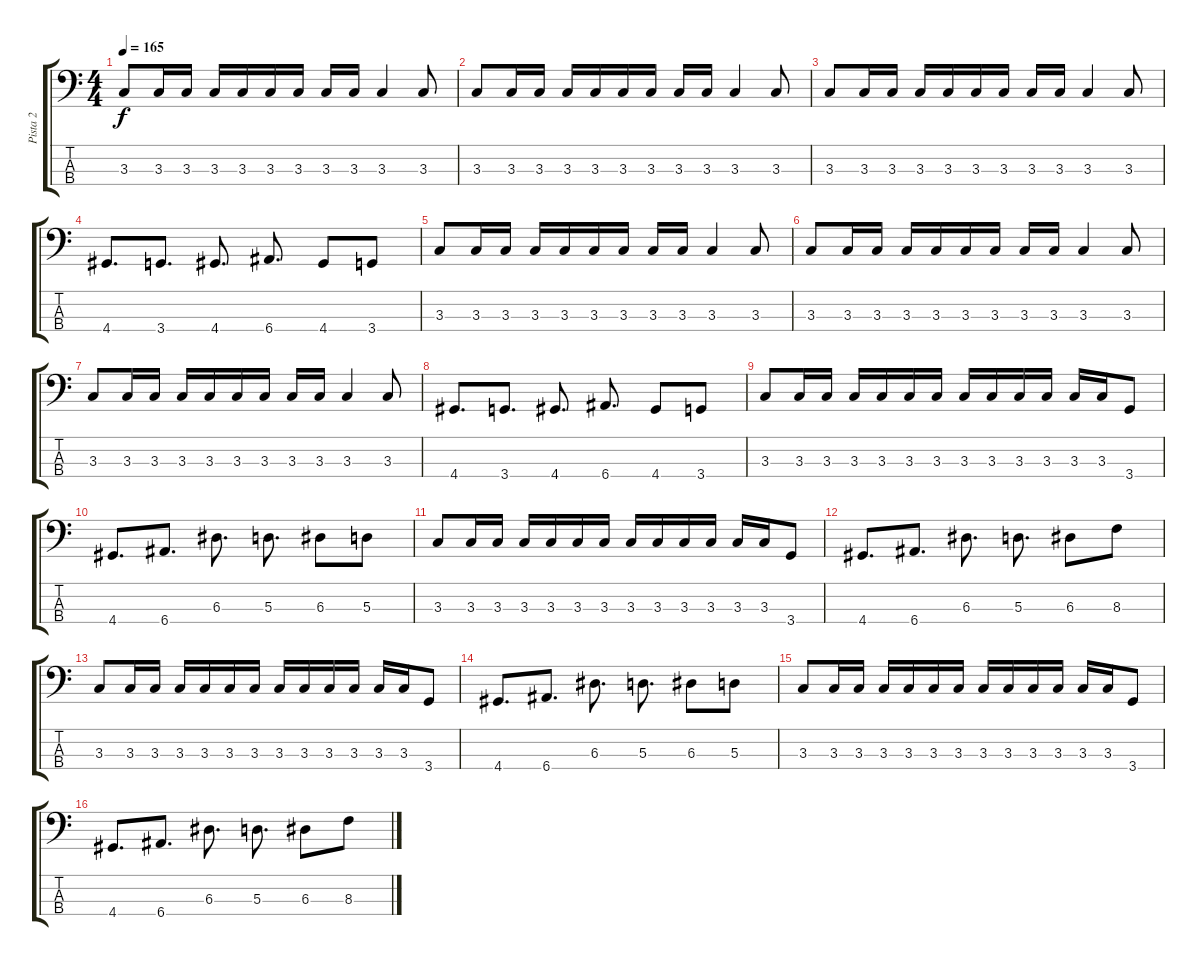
\track ("Pista 2" "Pista 2") {instrument electricbassfinger}
\staff {score tabs}
\tuning (G2 D2 A1 E1) {hide}
\ts (4 4)
\tempo 165
\clef f4
\ks c
3.3.8{dy f} 3.3.16 3.3.16 3.3.16 3.3.16 3.3.16 3.3.16 3.3.16 3.3.16 3.3.4 3.3.8 |
3.3.8 3.3.16 3.3.16 3.3.16 3.3.16 3.3.16 3.3.16 3.3.16 3.3.16 3.3.4 3.3.8 |
3.3.8 3.3.16 3.3.16 3.3.16 3.3.16 3.3.16 3.3.16 3.3.16 3.3.16 3.3.4 3.3.8 |
4.4.8{d} 3.4.8{d} 4.4.8{d} 6.4.8{d} 4.4.8 3.4.8 |
3.3.8 3.3.16 3.3.16 3.3.16 3.3.16 3.3.16 3.3.16 3.3.16 3.3.16 3.3.4 3.3.8 |
3.3.8 3.3.16 3.3.16 3.3.16 3.3.16 3.3.16 3.3.16 3.3.16 3.3.16 3.3.4 3.3.8 |
3.3.8 3.3.16 3.3.16 3.3.16 3.3.16 3.3.16 3.3.16 3.3.16 3.3.16 3.3.4 3.3.8 |
4.4.8{d} 3.4.8{d} 4.4.8{d} 6.4.8{d} 4.4.8 3.4.8 |
3.3.8 3.3.16 3.3.16 3.3.16 3.3.16 3.3.16 3.3.16 3.3.16 3.3.16 3.3.16 3.3.16 3.3.16 3.3.16 3.4.8 |
4.4.8{d} 6.4.8{d} 6.3.8{d} 5.3.8{d} 6.3.8 5.3.8 |
3.3.8 3.3.16 3.3.16 3.3.16 3.3.16 3.3.16 3.3.16 3.3.16 3.3.16 3.3.16 3.3.16 3.3.16 3.3.16 3.4.8 |
4.4.8{d} 6.4.8{d} 6.3.8{d} 5.3.8{d} 6.3.8 8.3.8 |
3.3.8 3.3.16 3.3.16 3.3.16 3.3.16 3.3.16 3.3.16 3.3.16 3.3.16 3.3.16 3.3.16 3.3.16 3.3.16 3.4.8 |
4.4.8{d} 6.4.8{d} 6.3.8{d} 5.3.8{d} 6.3.8 5.3.8 |
3.3.8 3.3.16 3.3.16 3.3.16 3.3.16 3.3.16 3.3.16 3.3.16 3.3.16 3.3.16 3.3.16 3.3.16 3.3.16 3.4.8 |
4.4.8{d} 6.4.8{d} 6.3.8{d} 5.3.8{d} 6.3.8 8.3.8
